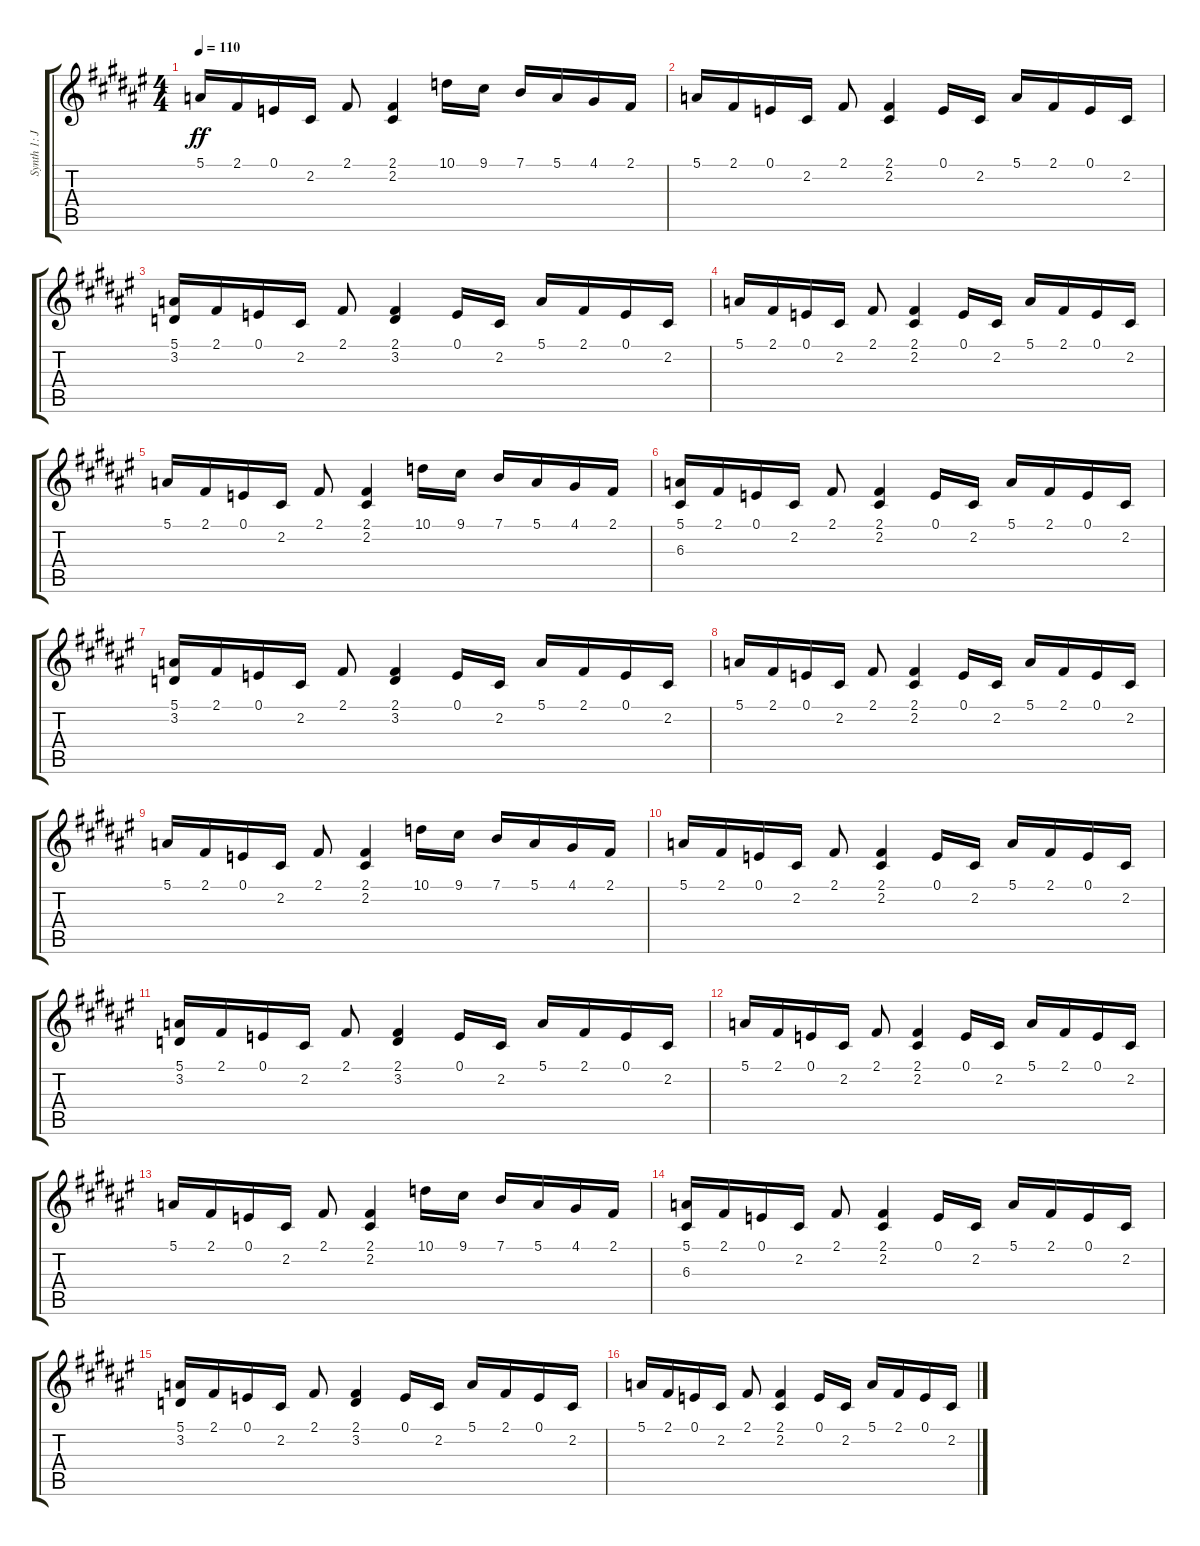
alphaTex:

\track ("Synth 1: Jeff Bova" "Synth 1: J") {instrument synthbrass1}
\staff {score tabs}
\tuning (E4 B3 G3 D3 A2 E2) {hide}
\ts (4 4)
\tempo 110
\clef g2
\ks f#
5.1.16{dy ff} 2.1.16 0.1.16 2.2.16 2.1.8 (2.1 2.2).4 10.1.16 9.1.16 7.1.16 5.1.16 4.1.16 2.1.16 |
5.1.16 2.1.16 0.1.16 2.2.16 2.1.8 (2.1 2.2).4 0.1.16 2.2.16 5.1.16 2.1.16 0.1.16 2.2.16 |
(5.1 3.2).16 2.1.16 0.1.16 2.2.16 2.1.8 (2.1 3.2).4 0.1.16 2.2.16 5.1.16 2.1.16 0.1.16 2.2.16 |
5.1.16 2.1.16 0.1.16 2.2.16 2.1.8 (2.1 2.2).4 0.1.16 2.2.16 5.1.16 2.1.16 0.1.16 2.2.16 |
5.1.16 2.1.16 0.1.16 2.2.16 2.1.8 (2.1 2.2).4 10.1.16 9.1.16 7.1.16 5.1.16 4.1.16 2.1.16 |
(5.1 6.3).16 2.1.16 0.1.16 2.2.16 2.1.8 (2.1 2.2).4 0.1.16 2.2.16 5.1.16 2.1.16 0.1.16 2.2.16 |
(5.1 3.2).16 2.1.16 0.1.16 2.2.16 2.1.8 (2.1 3.2).4 0.1.16 2.2.16 5.1.16 2.1.16 0.1.16 2.2.16 |
5.1.16 2.1.16 0.1.16 2.2.16 2.1.8 (2.1 2.2).4 0.1.16 2.2.16 5.1.16 2.1.16 0.1.16 2.2.16 |
5.1.16 2.1.16 0.1.16 2.2.16 2.1.8 (2.1 2.2).4 10.1.16 9.1.16 7.1.16 5.1.16 4.1.16 2.1.16 |
5.1.16 2.1.16 0.1.16 2.2.16 2.1.8 (2.1 2.2).4 0.1.16 2.2.16 5.1.16 2.1.16 0.1.16 2.2.16 |
(5.1 3.2).16 2.1.16 0.1.16 2.2.16 2.1.8 (2.1 3.2).4 0.1.16 2.2.16 5.1.16 2.1.16 0.1.16 2.2.16 |
5.1.16 2.1.16 0.1.16 2.2.16 2.1.8 (2.1 2.2).4 0.1.16 2.2.16 5.1.16 2.1.16 0.1.16 2.2.16 |
5.1.16 2.1.16 0.1.16 2.2.16 2.1.8 (2.1 2.2).4 10.1.16 9.1.16 7.1.16 5.1.16 4.1.16 2.1.16 |
(5.1 6.3).16 2.1.16 0.1.16 2.2.16 2.1.8 (2.1 2.2).4 0.1.16 2.2.16 5.1.16 2.1.16 0.1.16 2.2.16 |
(5.1 3.2).16 2.1.16 0.1.16 2.2.16 2.1.8 (2.1 3.2).4 0.1.16 2.2.16 5.1.16 2.1.16 0.1.16 2.2.16 |
5.1.16 2.1.16 0.1.16 2.2.16 2.1.8 (2.1 2.2).4 0.1.16 2.2.16 5.1.16 2.1.16 0.1.16 2.2.16
